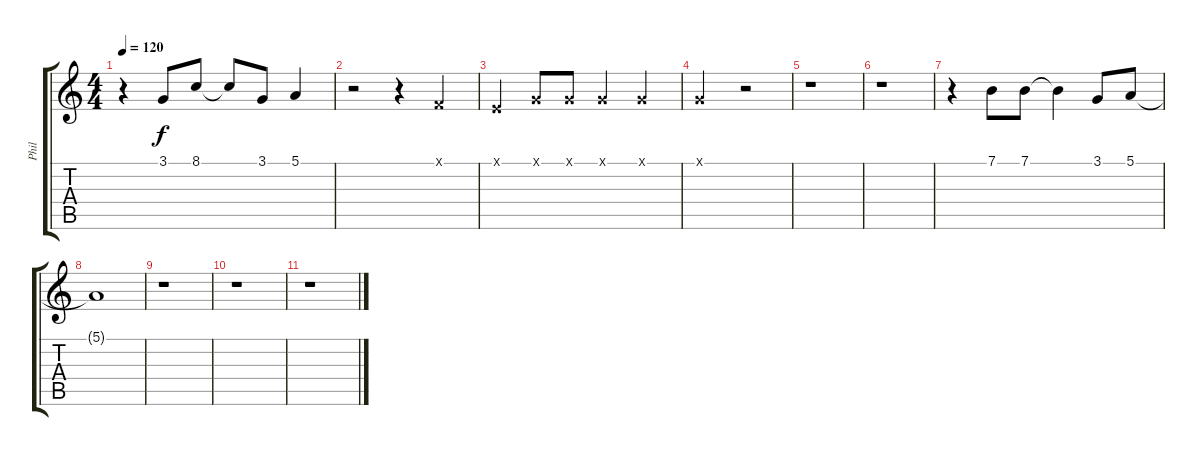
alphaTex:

\track ("Phil" "Phil") {instrument lead6voice}
\staff {score tabs}
\tuning (E4 B3 G3 D3 A2 E2) {hide}
\ts (4 4)
\tempo 120
\clef g2
\ks c
r.4{dy f} 3.1.8 8.1.8 8.1{t}.8 3.1.8 5.1.4 |
r.2 r.4 1.1{x}.4 |
0.1{x}.4 3.1{x}.8 3.1{x}.8 3.1{x}.4 3.1{x}.4 |
3.1{x}.2 r.2 |
r.1 |
r.1 |
r.4 7.1.8 7.1.8 7.1{t}.4 3.1.8 5.1.8 |
5.1{t}.1 |
r.1 |
r.1 |
r.1
